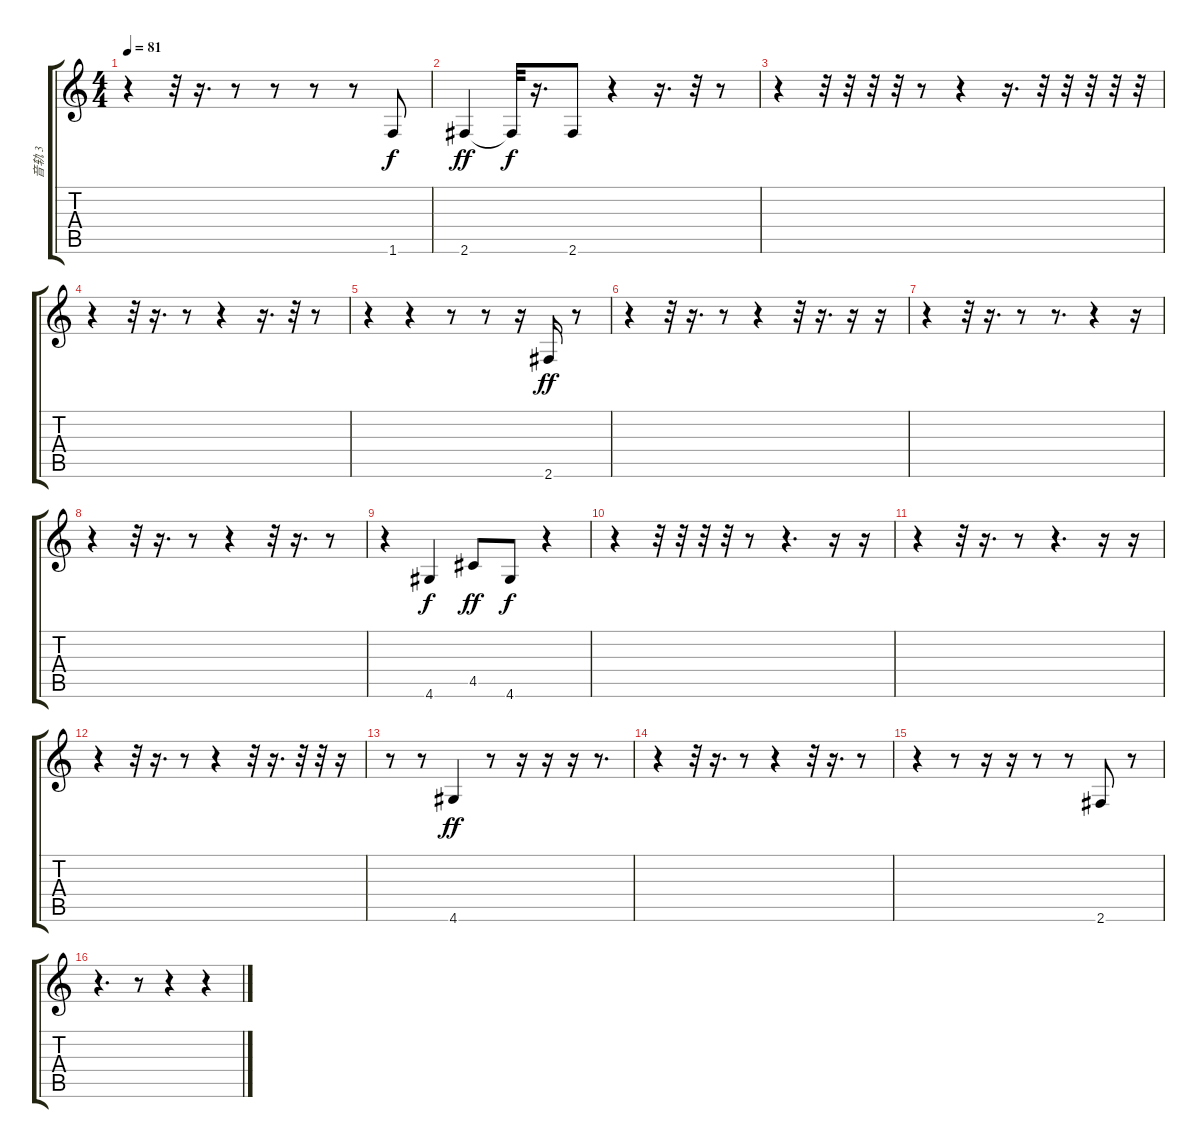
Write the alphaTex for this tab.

\track ("音轨 3" "音轨 3") {instrument electricbassfinger}
\staff {score tabs}
\tuning (E4 B3 G3 D3 A2 E2) {hide}
\ts (4 4)
\tempo 81
\clef g2
\ks c
r.4{dy f} r.32 r.16{d} r.8 r.8 r.8 r.8 1.6.8 |
2.6.4{dy ff} 2.6{t}.32{dy f} r.16{d} 2.6.8 r.4 r.16{d} r.32 r.8 |
r.4 r.32 r.32 r.32 r.32 r.8 r.4 r.16{d} r.32 r.32 r.32 r.32 r.32 |
r.4 r.32 r.16{d} r.8 r.4 r.16{d} r.32 r.8 |
r.4 r.4 r.8 r.8 r.16 2.6.16{dy ff} r.8 |
r.4 r.32 r.16{d} r.8 r.4 r.32 r.16{d} r.16 r.16 |
r.4 r.32 r.16{d} r.8 r.8{d} r.4 r.16 |
r.4 r.32 r.16{d} r.8 r.4 r.32 r.16{d} r.8 |
r.4 4.6.4{dy f} 4.5.8{dy ff} 4.6.8{dy f} r.4 |
r.4 r.32 r.32 r.32 r.32 r.8 r.4{d} r.16 r.16 |
r.4 r.32 r.16{d} r.8 r.4{d} r.16 r.16 |
r.4 r.32 r.16{d} r.8 r.4 r.32 r.16{d} r.32 r.32 r.16 |
r.8 r.8 4.6.4{dy ff} r.8 r.16 r.16 r.16 r.8{d} |
r.4 r.32 r.16{d} r.8 r.4 r.32 r.16{d} r.8 |
r.4 r.8 r.16 r.16 r.8 r.8 2.6.8 r.8 |
r.4{d} r.8 r.4 r.4
